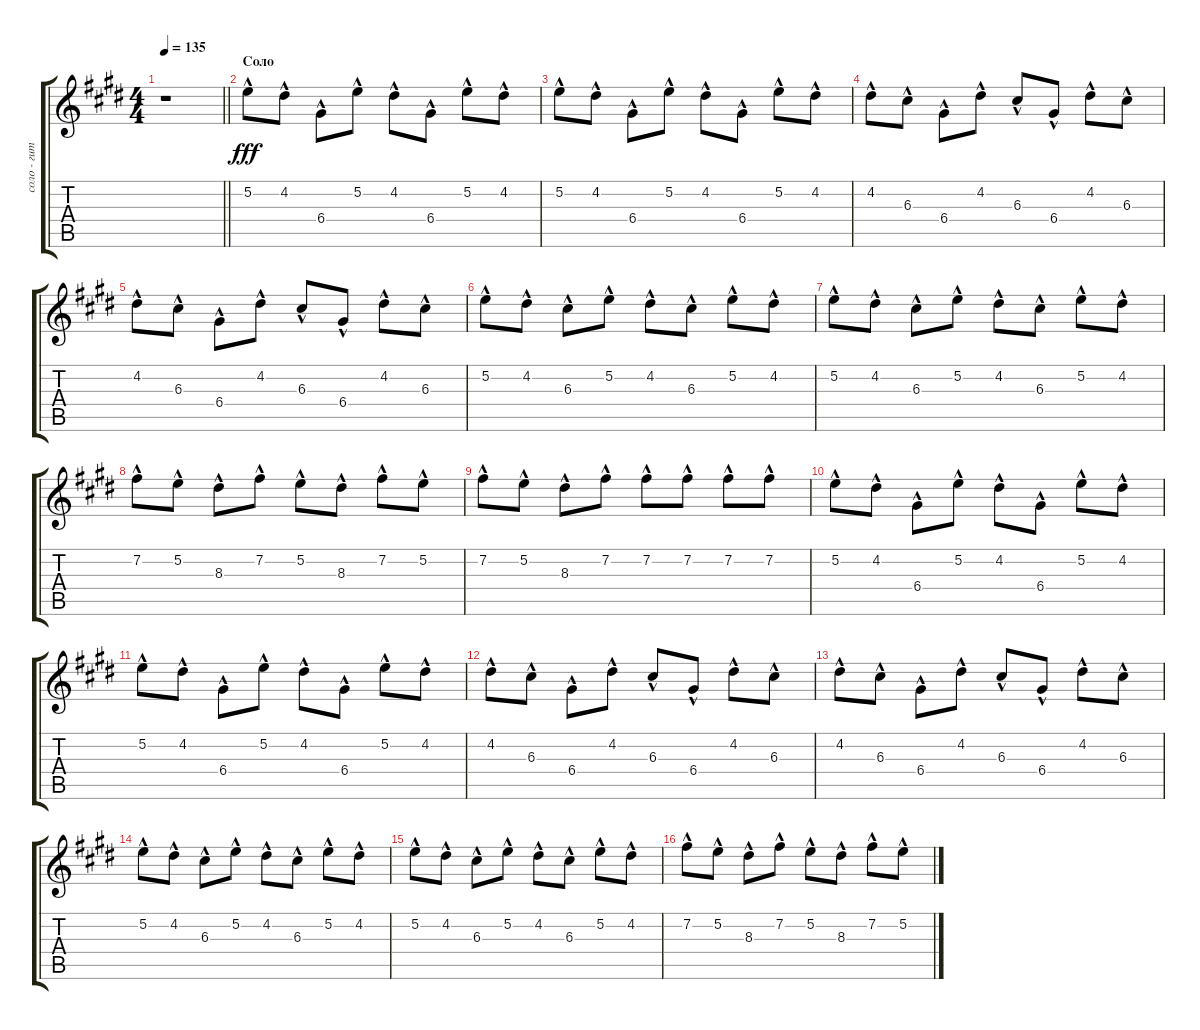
\track ("соло - гитара" "соло - гит") {instrument acousticguitarsteel}
\staff {score tabs}
\tuning (E4 B3 G3 D3 A2 E2) {hide}
\ts (4 4)
\tempo 135
\clef g2
\barLineRight lightlight
\ks c#minor
r.1{dy f} |
\section ("" "Соло")
5.2{hac}.8{dy fff volume 8 instrument overdrivenguitar} 4.2{hac}.8 6.4{hac}.8 5.2{hac}.8 4.2{hac}.8 6.4{hac}.8 5.2{hac}.8 4.2{hac}.8 |
5.2{hac}.8 4.2{hac}.8 6.4{hac}.8 5.2{hac}.8 4.2{hac}.8 6.4{hac}.8 5.2{hac}.8 4.2{hac}.8 |
4.2{hac}.8 6.3{hac}.8 6.4{hac}.8 4.2{hac}.8 6.3{hac}.8 6.4{hac}.8 4.2{hac}.8 6.3{hac}.8 |
4.2{hac}.8 6.3{hac}.8 6.4{hac}.8 4.2{hac}.8 6.3{hac}.8 6.4{hac}.8 4.2{hac}.8 6.3{hac}.8 |
5.2{hac}.8 4.2{hac}.8 6.3{hac}.8 5.2{hac}.8 4.2{hac}.8 6.3{hac}.8 5.2{hac}.8 4.2{hac}.8 |
5.2{hac}.8 4.2{hac}.8 6.3{hac}.8 5.2{hac}.8 4.2{hac}.8 6.3{hac}.8 5.2{hac}.8 4.2{hac}.8 |
7.2{hac}.8 5.2{hac}.8 8.3{hac}.8 7.2{hac}.8 5.2{hac}.8 8.3{hac}.8 7.2{hac}.8 5.2{hac}.8 |
7.2{hac}.8 5.2{hac}.8 8.3{hac}.8 7.2{hac}.8 7.2{hac}.8 7.2{hac}.8 7.2{hac}.8 7.2{hac}.8 |
5.2{hac}.8 4.2{hac}.8 6.4{hac}.8 5.2{hac}.8 4.2{hac}.8 6.4{hac}.8 5.2{hac}.8 4.2{hac}.8 |
5.2{hac}.8 4.2{hac}.8 6.4{hac}.8 5.2{hac}.8 4.2{hac}.8 6.4{hac}.8 5.2{hac}.8 4.2{hac}.8 |
4.2{hac}.8 6.3{hac}.8 6.4{hac}.8 4.2{hac}.8 6.3{hac}.8 6.4{hac}.8 4.2{hac}.8 6.3{hac}.8 |
4.2{hac}.8 6.3{hac}.8 6.4{hac}.8 4.2{hac}.8 6.3{hac}.8 6.4{hac}.8 4.2{hac}.8 6.3{hac}.8 |
5.2{hac}.8 4.2{hac}.8 6.3{hac}.8 5.2{hac}.8 4.2{hac}.8 6.3{hac}.8 5.2{hac}.8 4.2{hac}.8 |
5.2{hac}.8 4.2{hac}.8 6.3{hac}.8 5.2{hac}.8 4.2{hac}.8 6.3{hac}.8 5.2{hac}.8 4.2{hac}.8 |
7.2{hac}.8 5.2{hac}.8 8.3{hac}.8 7.2{hac}.8 5.2{hac}.8 8.3{hac}.8 7.2{hac}.8 5.2{ss hac}.8
